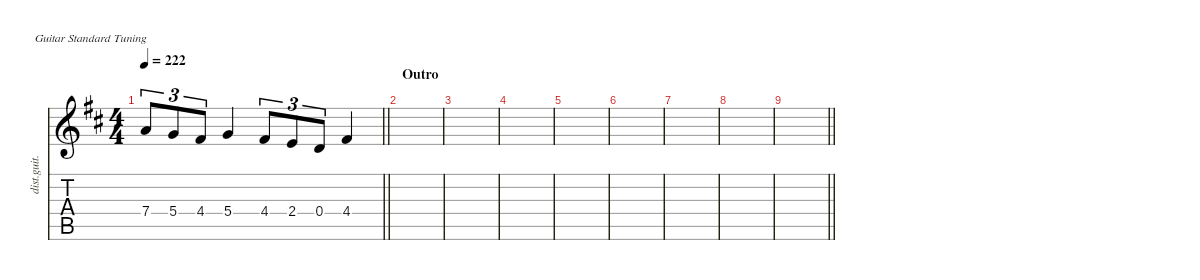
\defaultSystemsLayout 4
\hideDynamics
\bracketExtendMode nobrackets
\otherSystemsTrackNameOrientation horizontal
\track ("James Hetfield (Lead)" "dist.guit.") {defaultSystemsLayout 8 instrument distortionguitar}
\staff {score tabs}
\tuning (E4 B3 G3 D3 A2 E2)
\ts (4 4)
\tempo 222
\clef g2
\barLineRight lightlight
\ks bminor
7.4{acc forcenatural}.8{tu (3 2) dy f beam Up} 5.4{acc forcenatural}.8{tu (3 2) beam Up} 4.4{acc #}.8{tu (3 2) beam Up} 5.4{acc forcenatural}.4{beam Up} 4.4{acc #}.8{tu (3 2) beam Up} 2.4{acc forcenatural}.8{tu (3 2) beam Up} 0.4{acc forcenatural}.8{tu (3 2) beam Up} 4.4{acc #}.4{beam Up} |
\section ("" "Outro")
|
|
|
|
|
|
|
\barLineRight lightlight
